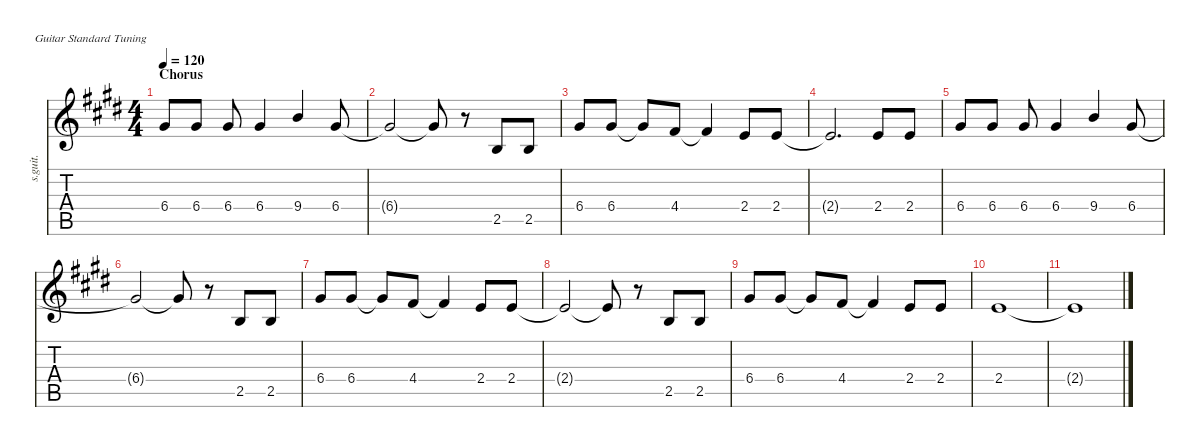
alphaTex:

\defaultSystemsLayout 4
\hideDynamics
\bracketExtendMode nobrackets
\track ("Steel Guitar" "s.guit.") {instrument acousticguitarsteel}
\staff {score tabs}
\tuning (E4 B3 G3 D3 A2 E2)
\ts (4 4)
\section ("" "Chorus")
\tempo 120
\clef g2
\ks e
6.4{acc #}.8{dy mf beam Up} 6.4{acc #}.8{beam Up} 6.4{acc #}.8{beam Up} 6.4{acc #}.4{beam Up} 9.4{acc forcenatural}.4{beam Up} 6.4{acc #}.8{beam Up} |
6.4{t acc #}.2{beam Up} 6.4{t acc #}.8{beam Up} r.8{beam Down} 2.5{acc forcenatural}.8{beam Up} 2.5{acc forcenatural}.8{beam Up} |
6.4{acc #}.8{beam Up} 6.4{acc #}.8{beam Up} 6.4{t acc #}.8{beam Up} 4.4{acc #}.8{beam Up} 4.4{t acc #}.4{beam Up} 2.4{acc forcenatural}.8{beam Up} 2.4{acc forcenatural}.8{beam Up} |
2.4{t acc forcenatural}.2{d beam Up} 2.4{acc forcenatural}.8{beam Up} 2.4{acc forcenatural}.8{beam Up} |
6.4{acc #}.8{beam Up} 6.4{acc #}.8{beam Up} 6.4{acc #}.8{beam Up} 6.4{acc #}.4{beam Up} 9.4{acc forcenatural}.4{beam Up} 6.4{acc #}.8{beam Up} |
6.4{t acc #}.2{beam Up} 6.4{t acc #}.8{beam Up} r.8{beam Down} 2.5{acc forcenatural}.8{beam Up} 2.5{acc forcenatural}.8{beam Up} |
6.4{acc #}.8{beam Up} 6.4{acc #}.8{beam Up} 6.4{t acc #}.8{beam Up} 4.4{acc #}.8{beam Up} 4.4{t acc #}.4{beam Up} 2.4{acc forcenatural}.8{beam Up} 2.4{acc forcenatural}.8{beam Up} |
2.4{t acc forcenatural}.2{beam Up} 2.4{t acc forcenatural}.8{beam Up} r.8{beam Down} 2.5{acc forcenatural}.8{beam Up} 2.5{acc forcenatural}.8{beam Up} |
6.4{acc #}.8{beam Up} 6.4{acc #}.8{beam Up} 6.4{t acc #}.8{beam Up} 4.4{acc #}.8{beam Up} 4.4{t acc #}.4{beam Up} 2.4{acc forcenatural}.8{beam Up} 2.4{acc forcenatural}.8{beam Up} |
2.4{acc forcenatural}.1{beam Up} |
2.4{t acc forcenatural}.1{beam Up}
